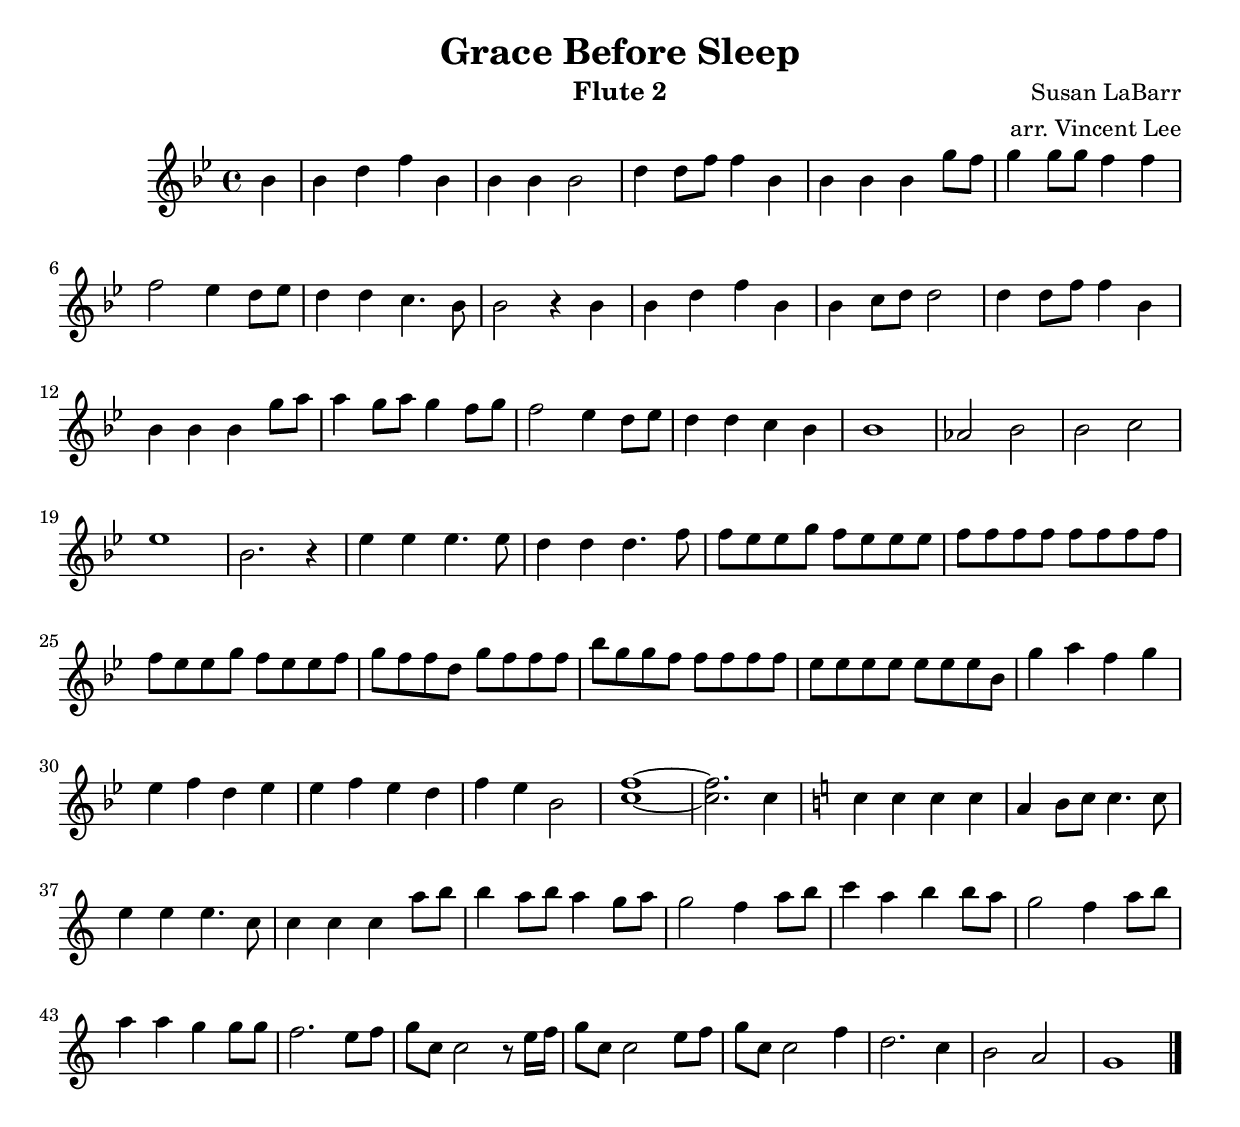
\version "2.24.3"
\header {
  title = "Grace Before Sleep"
  composer = "Susan LaBarr"
  instrument = "Flute 2"
  arranger = "arr. Vincent Lee"
}

\relative {
  \key bes \major

								% A section
  \partial 4 bes'4 bes d f bes, | bes4 bes bes2 |
  d4 d8 f f4 bes, | bes bes bes g'8 f | g4 g8 g f4 f | f2 ees4 d8 ees |
  d4 d c4. bes8 | bes2 r4

  bes | bes d f bes, | bes4 c8 d8 d2 |
  d4 d8 f f4 bes, | bes bes bes g'8 a | a4 g8 a g4 f8 g | f2 ees4 d8 ees |
  d4 d c bes | bes1

								% B section
  aes2 bes | bes c | ees1 | bes2. r4

  ees ees ees4. ees8 | d4 d d4. f8 |
  f8 ees ees g f ees ees ees | f f f f f f f f  |

  f ees ees g f es es f |
  g f f d g f f f |
  bes g g f f f f f |
  ees ees ees ees ees ees ees bes
								% C section (broadly)
  g'4 a f g | ees f d ees | ees f ees d | f ees bes2 |
  << {f'1~ f2.}
	 {c1~ c2.} >>
  c4 |

  								% D section recapitulation
  \key c \major
  c c c c | a b8 c c4. c8 | e4 e e4. c8 | c4 c c a'8 b
  b4 a8 b a4 g8 a | g2 f4 a8 b |
  c4 a b b8 a | g2 f4 a8 b
  a4 a g g8 g | f2. e8 f

  g c, c2 r8 e16 f | g8 c, c2 e8 f | g8 c, c2 f4 | d2. c4 | b2 a | g1
  \bar "|."

  
}